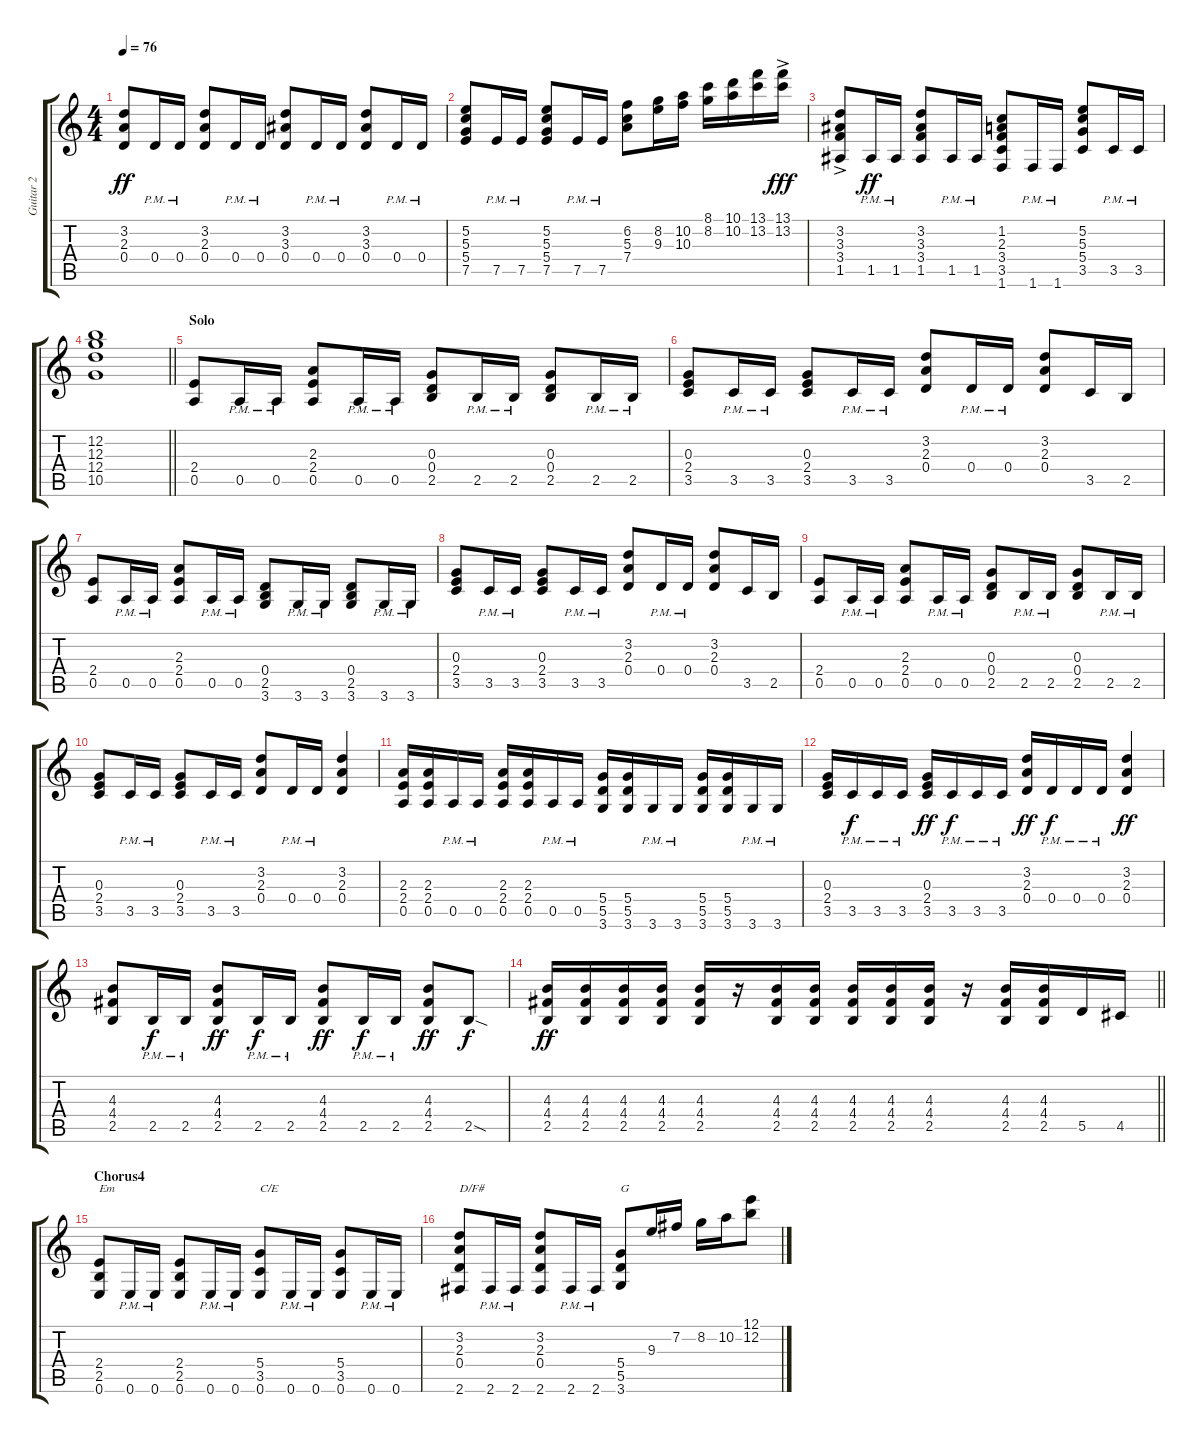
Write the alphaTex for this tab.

\track ("Guitar 2" "Guitar 2") {instrument distortionguitar}
\staff {score tabs}
\tuning (E4 B3 G3 D3 A2 E2) {hide}
\ts (4 4)
\tempo 76
\clef g2
\ks c
(3.2 2.3 0.4).8{dy ff} 0.4{pm}.16{beam merge} 0.4{pm}.16 (3.2 2.3 0.4).8 0.4{pm}.16 0.4{pm}.16 (3.2 3.3 0.4).8 0.4{pm}.16 0.4{pm}.16 (3.2 3.3 0.4).8 0.4{pm}.16 0.4{pm}.16 |
(5.2 5.3 5.4 7.5).8 7.5{pm}.16 7.5{pm}.16 (5.2 5.3 5.4 7.5).8 7.5{pm}.16 7.5{pm}.16 (6.2 5.3 7.4).8 (8.2 9.3).16 (10.2 10.3).16 (8.1 8.2).16 (10.1 10.2).16 (13.1 13.2).16 (13.1{ac} 13.2{ac}).16{dy fff} |
(3.2{ac} 3.3{ac} 3.4{ac} 1.5{ac}).8 1.5{pm}.16{dy ff} 1.5{pm}.16 (3.2 3.3 3.4 1.5).8 1.5{pm}.16 1.5{pm}.16 (1.2 2.3 3.4 3.5 1.6).8 1.6{pm}.16 1.6{pm}.16 (5.2 5.3 5.4 3.5).8 3.5{pm}.16{beam merge} 3.5{pm}.16 |
\barLineRight lightlight
(12.2 12.3 12.4 10.5).1 |
\section ("" "Solo")
(2.4 0.5).8 0.5{pm}.16 0.5{pm}.16 (2.3 2.4 0.5).8 0.5{pm}.16 0.5{pm}.16 (0.3 0.4 2.5).8 2.5{pm}.16 2.5{pm}.16 (0.3 0.4 2.5).8 2.5{pm}.16 2.5{pm}.16 |
(0.3 2.4 3.5).8 3.5{pm}.16 3.5{pm}.16 (0.3 2.4 3.5).8 3.5{pm}.16 3.5{pm}.16 (3.2 2.3 0.4).8 0.4{pm}.16 0.4{pm}.16 (3.2 2.3 0.4).8 3.5.16 2.5.16 |
(2.4 0.5).8 0.5{pm}.16 0.5{pm}.16 (2.3 2.4 0.5).8 0.5{pm}.16 0.5{pm}.16 (0.4 2.5 3.6).8 3.6{pm}.16 3.6{pm}.16 (0.4 2.5 3.6).8 3.6{pm}.16 3.6{pm}.16 |
(0.3 2.4 3.5).8 3.5{pm}.16 3.5{pm}.16 (0.3 2.4 3.5).8 3.5{pm}.16 3.5{pm}.16 (3.2 2.3 0.4).8 0.4{pm}.16 0.4{pm}.16 (3.2 2.3 0.4).8 3.5.16 2.5.16 |
(2.4 0.5).8 0.5{pm}.16 0.5{pm}.16 (2.3 2.4 0.5).8 0.5{pm}.16 0.5{pm}.16 (0.3 0.4 2.5).8 2.5{pm}.16 2.5{pm}.16 (0.3 0.4 2.5).8 2.5{pm}.16 2.5{pm}.16 |
(0.3 2.4 3.5).8 3.5{pm}.16 3.5{pm}.16 (0.3 2.4 3.5).8 3.5{pm}.16 3.5{pm}.16 (3.2 2.3 0.4).8 0.4{pm}.16 0.4{pm}.16 (3.2 2.3 0.4).4 |
(2.3 2.4 0.5).16 (2.3 2.4 0.5).16 0.5{pm}.16 0.5{pm}.16 (2.3 2.4 0.5).16 (2.3 2.4 0.5).16 0.5{pm}.16 0.5{pm}.16 (5.4 5.5 3.6).16 (5.4 5.5 3.6).16 3.6{pm}.16 3.6{pm}.16 (5.4 5.5 3.6).16 (5.4 5.5 3.6).16 3.6{pm}.16 3.6{pm}.16 |
(0.3 2.4 3.5).16 3.5{pm}.16{dy f} 3.5{pm}.16 3.5{pm}.16 (0.3 2.4 3.5).16{dy ff} 3.5{pm}.16{dy f} 3.5{pm}.16 3.5{pm}.16 (3.2 2.3 0.4).16{dy ff} 0.4{pm}.16{dy f} 0.4{pm}.16 0.4{pm}.16 (3.2 2.3 0.4).4{dy ff} |
(4.3 4.4 2.5).8 2.5{pm}.16{dy f} 2.5{pm}.16 (4.3 4.4 2.5).8{dy ff} 2.5{pm}.16{dy f} 2.5{pm}.16 (4.3 4.4 2.5).8{dy ff} 2.5{pm}.16{dy f} 2.5{pm}.16 (4.3 4.4 2.5).8{dy ff} 2.5{sod}.8{dy f} |
\barLineRight lightlight
(4.3 4.4 2.5).16{dy ff} (4.3 4.4 2.5).16 (4.3 4.4 2.5).16 (4.3 4.4 2.5).16 (4.3 4.4 2.5).16 r.16 (4.3 4.4 2.5).16 (4.3 4.4 2.5).16 (4.3 4.4 2.5).16 (4.3 4.4 2.5).16 (4.3 4.4 2.5).16 r.16 (4.3 4.4 2.5).16 (4.3 4.4 2.5).16 5.5.16 4.5.16 |
\section ("" "Chorus4")
(2.4 2.5 0.6).8{txt "Em"} 0.6{pm}.16{beam merge} 0.6{pm}.16 (2.4 2.5 0.6).8 0.6{pm}.16{beam merge} 0.6{pm}.16 (5.4 3.5 0.6).8{txt "C/E"} 0.6{pm}.16{beam merge} 0.6{pm}.16 (5.4 3.5 0.6).8 0.6{pm}.16{beam merge} 0.6{pm}.16 |
(3.2 2.3 0.4 2.6).8{txt "D/F#"} 2.6{pm}.16{beam merge} 2.6{pm}.16 (3.2 2.3 0.4 2.6).8 2.6{pm}.16{beam merge} 2.6{pm}.16 (5.4 5.5 3.6).8{txt "G"} 9.3.16{beam merge} 7.2.16 8.2.16 10.2.16{beam merge} (12.1 12.2).8
